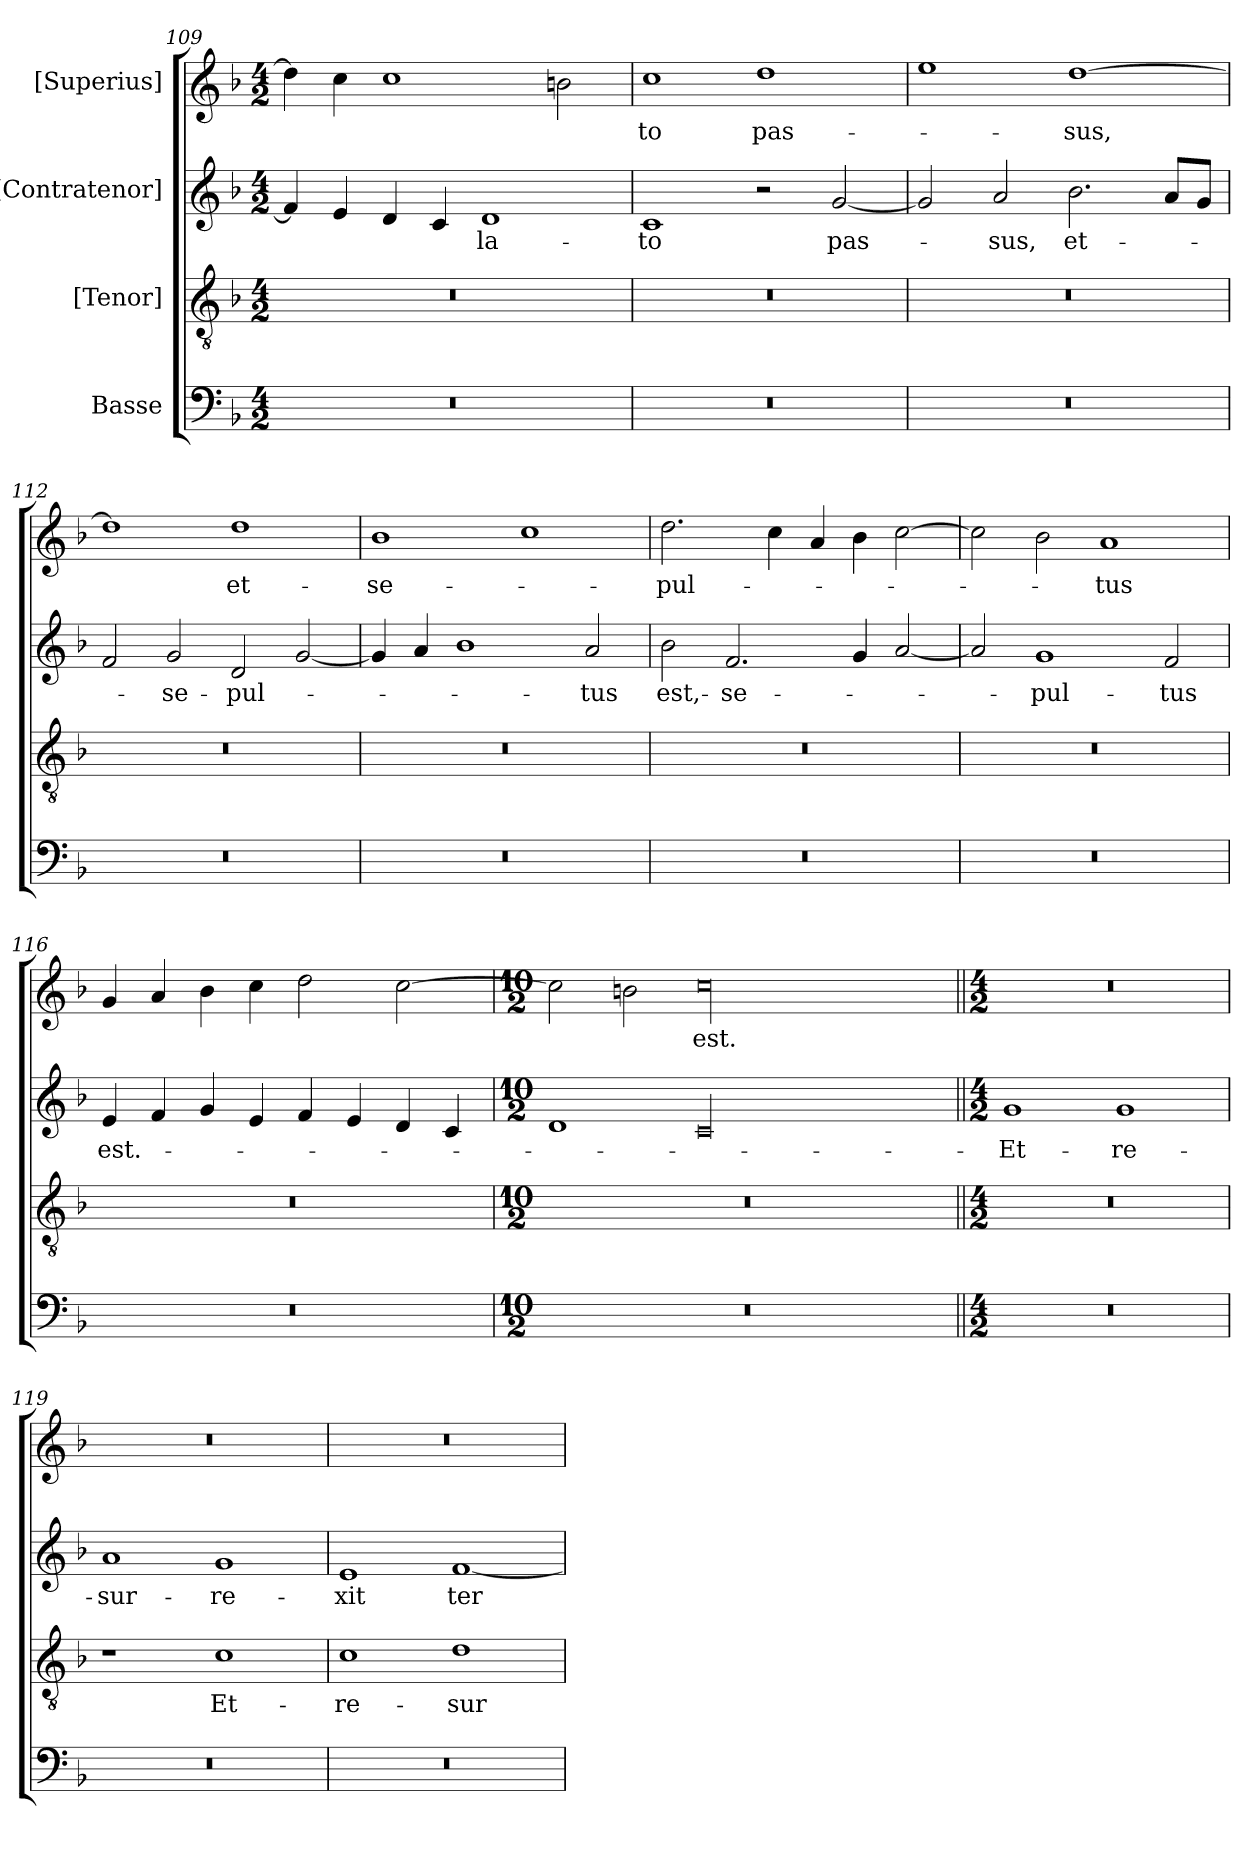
**kern	**kern	**text	**kern	**text	**kern	**text
*part4	*part3	*part3	*part2	*part2	*part1	*part1
*staff4	*staff3	*staff3	*staff2	*staff2	*staff1	*staff1
*I"Basse	*I"[Tenor]	*	*I"[Contratenor]	*	*I"[Superius]	*
*clefF4	*clefGv2	*	*clefG2	*	*clefG2	*
*k[b-]	*k[b-]	*	*k[b-]	*	*k[b-]	*
*M4/2	*M4/2	*	*M4/2	*	*M4/2	*
=109	=109	=109	=109	=109	=109	=109
0r	0r	.	4f/]	.	4dd\]	.
.	.	.	4e/	.	4cc\	.
.	.	.	4d/	.	1cc\	.
.	.	.	4c/	.	.	.
.	.	.	1d/	-la-	.	.
.	.	.	.	.	2bn\	.
=110	=110	=110	=110	=110	=110	=110
0r	0r	.	1c/	-to	1cc\	-to
.	.	.	2r	.	1dd\	pas-
.	.	.	[2g/	pas-	.	.
=111	=111	=111	=111	=111	=111	=111
0r	0r	.	2g/]	.	1ee\	.
.	.	.	2a/	-sus,	.	.
.	.	.	2.b-\	et-	[1dd\	-sus,
.	.	.	8a/L	.	.	.
.	.	.	8g/J	.	.	.
=112	=112	=112	=112	=112	=112	=112
0r	0r	.	2f/	.	1dd\]	.
.	.	.	2g/	se-	.	.
.	.	.	2d/	-pul-	1dd\	et-
.	.	.	[2g/	.	.	.
=113	=113	=113	=113	=113	=113	=113
0r	0r	.	4g/]	.	1b-\	se-
.	.	.	4a/	.	.	.
.	.	.	1b-\	.	.	.
.	.	.	.	.	1cc\	.
.	.	.	2a/	-tus	.	.
=114	=114	=114	=114	=114	=114	=114
0r	0r	.	2b-\	est,-	2.dd\	-pul-
.	.	.	2.f/	se-	.	.
.	.	.	.	.	4cc\	.
.	.	.	.	.	4a/	.
.	.	.	4g/	.	4b-\	.
.	.	.	[2a/	.	[2cc\	.
=115	=115	=115	=115	=115	=115	=115
0r	0r	.	2a/]	.	2cc\]	.
.	.	.	1g/	-pul-	2b-\	.
.	.	.	.	.	1a/	-tus
.	.	.	2f/	-tus	.	.
=116	=116	=116	=116	=116	=116	=116
0r	0r	.	4e/	est.-	4g/	.
.	.	.	4f/	.	4a/	.
.	.	.	4g/	.	4b-\	.
.	.	.	4e/	.	4cc\	.
.	.	.	4f/	.	2dd\	.
.	.	.	4e/	.	.	.
.	.	.	4d/	.	[2cc\	.
.	.	.	4c/	.	.	.
=117	=117	=117	=117	=117	=117	=117
*M10/2	*M10/2	*	*M10/2	*	*M10/2	*
1%5r	1%5r	.	1d/	.	2cc\]	.
.	.	.	.	.	2bn\	.
.	.	.	00c/	.	00cc\	est.-
=118||	=118||	=118||	=118||	=118||	=118||	=118||
*M4/2	*M4/2	*	*M4/2	*	*M4/2	*
0r	0r	.	1g/	Et-	0r	.
.	.	.	1g/	re-	.	.
=119	=119	=119	=119	=119	=119	=119
0r	1r	.	1a/	-sur-	0r	.
.	1c\	Et-	1g/	-re-	.	.
=120	=120	=120	=120	=120	=120	=120
0r	1c\	re-	1e/	-xit	0r	.
.	1d\	-sur-	[1f/	ter-	.	.
=	=	=	=	=	=	=
*-	*-	*-	*-	*-	*-	*-
